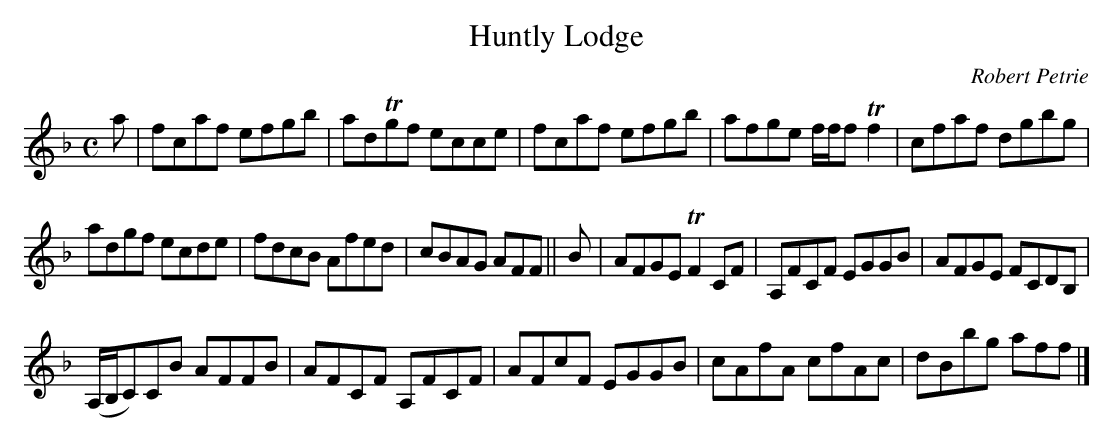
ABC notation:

X:1
T:Huntly Lodge
C:Robert Petrie
L:1/8
M:C
K:F
a|fcaf efgb|adTgf ecce|fcaf efgb|afge f/f/f Tf2|cfaf dgbg|
adgf ecde|fdcB Afed|cBAG AFF||B|AFGE TF2 CF|A,FCF EGGB|AFGE FCDB,|
(A,/B,/C)CB AFFB|AFCF A,FCF|AFcF EGGB|cAfA cfAc|dBbg aff|]
